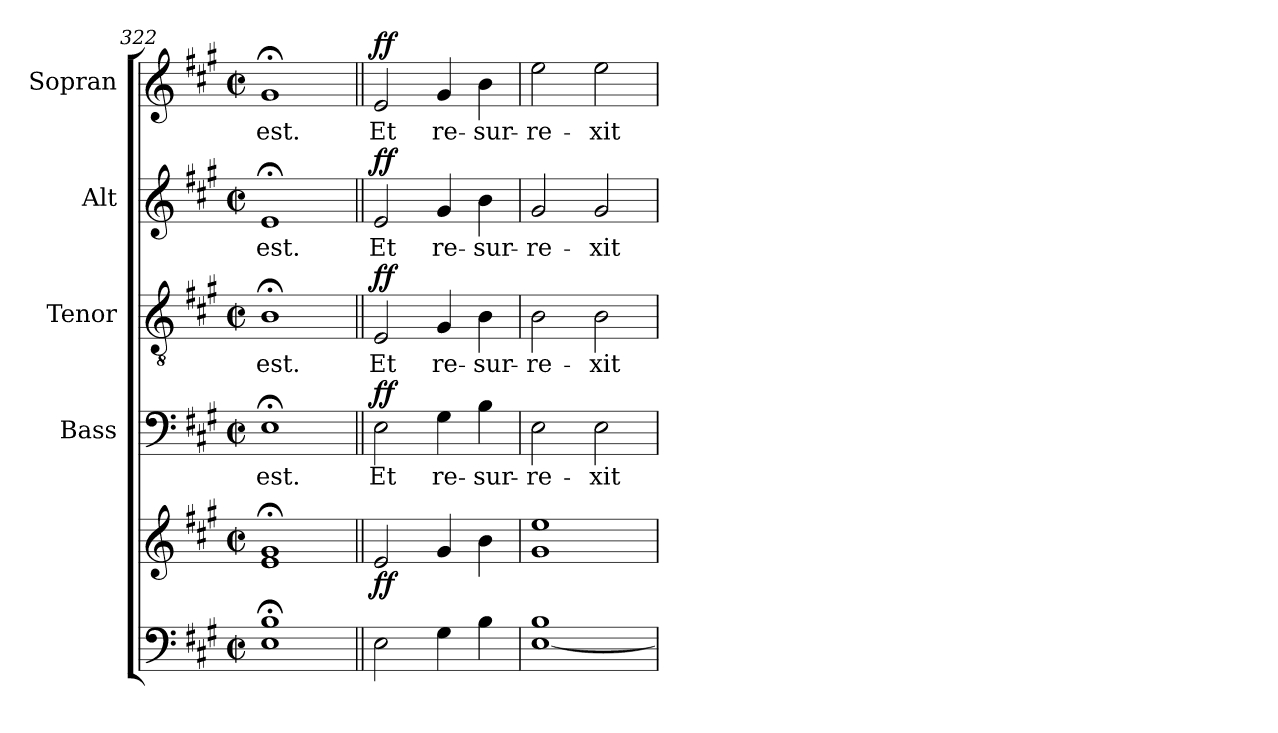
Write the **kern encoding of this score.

**kern	**kern	**dynam	**kern	**text	**dynam	**kern	**text	**dynam	**kern	**text	**dynam	**kern	**text	**dynam
*part5	*part5	*part5	*part4	*part4	*part4	*part3	*part3	*part3	*part2	*part2	*part2	*part1	*part1	*part1
*staff6	*staff5	*staff5/6	*staff4	*staff4	*staff4	*staff3	*staff3	*staff3	*staff2	*staff2	*staff2	*staff1	*staff1	*staff1
*	*	*	*I"Bass	*	*	*I"Tenor	*	*	*I"Alt	*	*	*I"Sopran	*	*
*	*	*	*I'B.	*	*	*I'T.	*	*	*I'A.	*	*	*I'S.	*	*
*clefF4	*clefG2	*	*clefF4	*	*	*clefGv2	*	*	*clefG2	*	*	*clefG2	*	*
*k[f#c#g#]	*k[f#c#g#]	*	*k[f#c#g#]	*	*	*k[f#c#g#]	*	*	*k[f#c#g#]	*	*	*k[f#c#g#]	*	*
*A:	*A:	*	*A:	*	*	*A:	*	*	*A:	*	*	*A:	*	*
*M2/2	*M2/2	*	*M2/2	*	*	*M2/2	*	*	*M2/2	*	*	*M2/2	*	*
*met(c|)	*met(c|)	*	*met(c|)	*	*	*met(c|)	*	*	*met(c|)	*	*	*met(c|)	*	*
=322	=322	=322	=322	=322	=322	=322	=322	=322	=322	=322	=322	=322	=322	=322
*^	*^	*	*	*	*	*	*	*	*	*	*	*	*	*
!	!	!	!	!	!	!LO:LY:b	!	!	!LO:LY:b	!	!	!LO:LY:b	!	!	!LO:LY:b	!
1B;	1E	1g#;<	1e	.	1E;<	est.	.	1B;<	est.	.	1e;<	est.	.	1g#;<	est.	.
!!LO:LB:g=z
=323||	=323||	=323||	=323||	=323||	=323||	=323||	=323||	=323||	=323||	=323||	=323||	=323||	=323||	=323||	=323||	=323||
!	!	!	!	!LO:DY:b	!	!LO:LY:b	!LO:DY:a	!	!LO:LY:b	!LO:DY:a	!	!LO:LY:b	!LO:DY:a	!	!LO:LY:b	!LO:DY:a
*v	*v	*	*	*	*	*	*	*	*	*	*	*	*	*	*	*
*	*v	*v	*	*	*	*	*	*	*	*	*	*	*	*	*
2E\	2e/	ff	2E\	Et	ff	2E/	Et	ff	2e/	Et	ff	2e/	Et	ff
!	!	!	!	!LO:LY:b	!	!	!LO:LY:b	!	!	!LO:LY:b	!	!	!LO:LY:b	!
4G#\	4g#/	.	4G#\	re-	.	4G#/	re-	.	4g#/	re-	.	4g#/	re-	.
!	!	!	!	!LO:LY:b	!	!	!LO:LY:b	!	!	!LO:LY:b	!	!	!LO:LY:b	!
4B\	4b\	.	4B\	-sur-	.	4B\	-sur-	.	4b\	-sur-	.	4b\	-sur-	.
=324	=324	=324	=324	=324	=324	=324	=324	=324	=324	=324	=324	=324	=324	=324
*^	*^	*	*	*	*	*	*	*	*	*	*	*	*	*
!	!	!	!	!	!	!LO:LY:b	!	!	!LO:LY:b	!	!	!LO:LY:b	!	!	!LO:LY:b	!
1B	[<1E	1ee	1g#	.	2E\	-re-	.	2B\	-re-	.	2g#/	-re-	.	2ee\	-re-	.
!	!	!	!	!	!	!LO:LY:b	!	!	!LO:LY:b	!	!	!LO:LY:b	!	!	!LO:LY:b	!
.	.	.	.	.	2E\	-xit	.	2B\	-xit	.	2g#/	-xit	.	2ee\	-xit	.
*v	*v	*	*	*	*	*	*	*	*	*	*	*	*	*	*	*
*	*v	*v	*	*	*	*	*	*	*	*	*	*	*	*	*
=	=	=	=	=	=	=	=	=	=	=	=	=	=	=
*-	*-	*-	*-	*-	*-	*-	*-	*-	*-	*-	*-	*-	*-	*-
